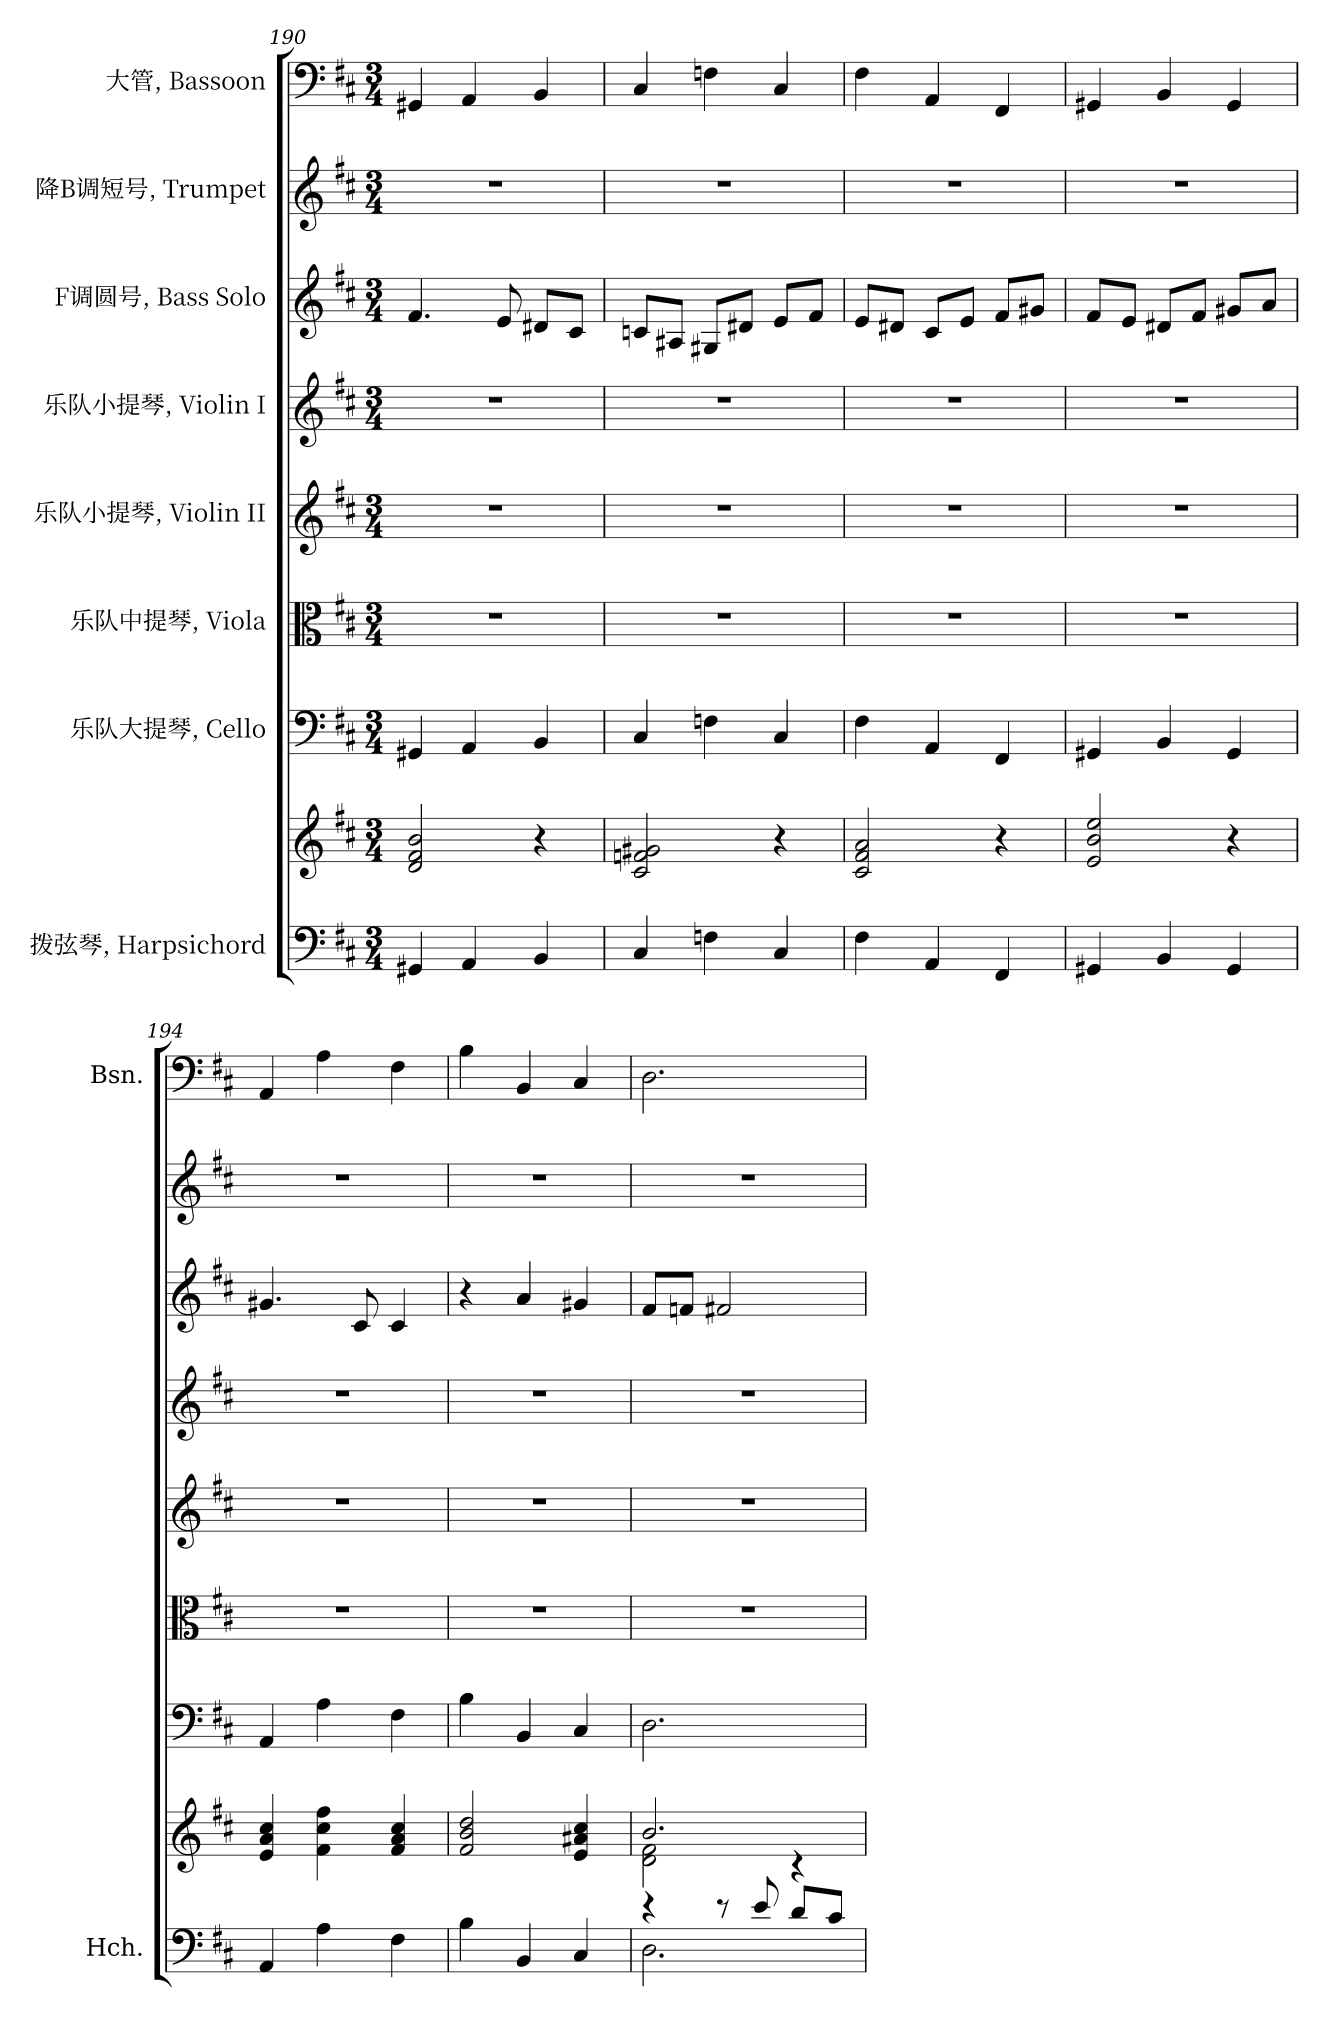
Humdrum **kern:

**kern	**kern	**kern	**kern	**kern	**kern	**kern	**kern	**kern
*part8	*part8	*part7	*part6	*part5	*part4	*part3	*part2	*part1
*staff9	*staff8	*staff7	*staff6	*staff5	*staff4	*staff3	*staff2	*staff1
*I"拨弦琴, Harpsichord	*	*I"乐队大提琴, Cello	*I"乐队中提琴, Viola	*I"乐队小提琴, Violin II	*I"乐队小提琴, Violin I	*I"F调圆号, Bass Solo	*I"降B调短号, Trumpet	*I"大管, Bassoon
*I'Hch.	*	*	*	*	*	*	*	*I'Bsn.
*clefF4	*clefG2	*clefF4	*clefC3	*clefG2	*clefG2	*clefG2	*clefG2	*clefF4
*	*	*	*	*	*	*ITrd4c7	*ITrd1c2	*
*k[f#c#]	*k[f#c#]	*k[f#c#]	*k[f#c#]	*k[f#c#]	*k[f#c#]	*k[f#]	*k[]	*k[f#c#]
*M3/4	*M3/4	*M3/4	*M3/4	*M3/4	*M3/4	*M3/4	*M3/4	*M3/4
=190	=190	=190	=190	=190	=190	=190	=190	=190
4GG#X/	2d/ 2f#/ 2b/	4GG#X/	2.r	2.r	2.r	4.B/	2.r	4GG#X/
4AA/	.	4AA/	.	.	.	.	.	4AA/
.	.	.	.	.	.	8A/	.	.
4BB/	4r	4BB/	.	.	.	8G#X/L	.	4BB/
.	.	.	.	.	.	8F#/J	.	.
!!LO:PB:g=z
=191	=191	=191	=191	=191	=191	=191	=191	=191
4C#/	2c#/ 2fn/ 2g#X/	4C#/	2.r	2.r	2.r	8Fn/L	2.r	4C#/
.	.	.	.	.	.	8D#X/J	.	.
4Fn\	.	4Fn\	.	.	.	8C#X/L	.	4Fn\
.	.	.	.	.	.	8G#X/J	.	.
4C#/	4r	4C#/	.	.	.	8A/L	.	4C#/
.	.	.	.	.	.	8B/J	.	.
=192	=192	=192	=192	=192	=192	=192	=192	=192
4F#\	2c#/ 2f#/ 2a/	4F#\	2.r	2.r	2.r	8A/L	2.r	4F#\
.	.	.	.	.	.	8G#X/J	.	.
4AA/	.	4AA/	.	.	.	8F#/L	.	4AA/
.	.	.	.	.	.	8A/J	.	.
4FF#/	4r	4FF#/	.	.	.	8B/L	.	4FF#/
.	.	.	.	.	.	8c#X/J	.	.
=193	=193	=193	=193	=193	=193	=193	=193	=193
4GG#X/	2e/ 2b/ 2ee/	4GG#X/	2.r	2.r	2.r	8B/L	2.r	4GG#X/
.	.	.	.	.	.	8A/J	.	.
4BB/	.	4BB/	.	.	.	8G#X/L	.	4BB/
.	.	.	.	.	.	8B/J	.	.
4GG#/	4r	4GG#/	.	.	.	8c#X/L	.	4GG#/
.	.	.	.	.	.	8d/J	.	.
=194	=194	=194	=194	=194	=194	=194	=194	=194
4AA/	4e/ 4a/ 4cc#/	4AA/	2.r	2.r	2.r	4.c#X/	2.r	4AA/
4A\	4f#\ 4cc#\ 4ff#\	4A\	.	.	.	.	.	4A\
.	.	.	.	.	.	8F#/	.	.
4F#\	4f#/ 4a/ 4cc#/	4F#\	.	.	.	4F#/	.	4F#\
=195	=195	=195	=195	=195	=195	=195	=195	=195
4B\	2f#/ 2b/ 2dd/	4B\	2.r	2.r	2.r	4r	2.r	4B\
4BB/	.	4BB/	.	.	.	4d/	.	4BB/
4C#/	4e/ 4a#X/ 4cc#/	4C#/	.	.	.	4c#X/	.	4C#/
!!LO:PB:g=z
=196	=196	=196	=196	=196	=196	=196	=196	=196
*^	*^	*	*	*	*	*	*	*
4r	2.D\	2.b/	2d\ 2f#\	2.D\	2.r	2.r	2.r	8B/L	2.r	2.D\
.	.	.	.	.	.	.	.	8B-X/J	.	.
8r	.	.	.	.	.	.	.	2Bn/	.	.
8e/	.	.	.	.	.	.	.	.	.	.
8d/L	.	.	4r	.	.	.	.	.	.	.
8c#/J	.	.	.	.	.	.	.	.	.	.
*v	*v	*	*	*	*	*	*	*	*	*
*	*v	*v	*	*	*	*	*	*	*
=	=	=	=	=	=	=	=	=
*-	*-	*-	*-	*-	*-	*-	*-	*-
